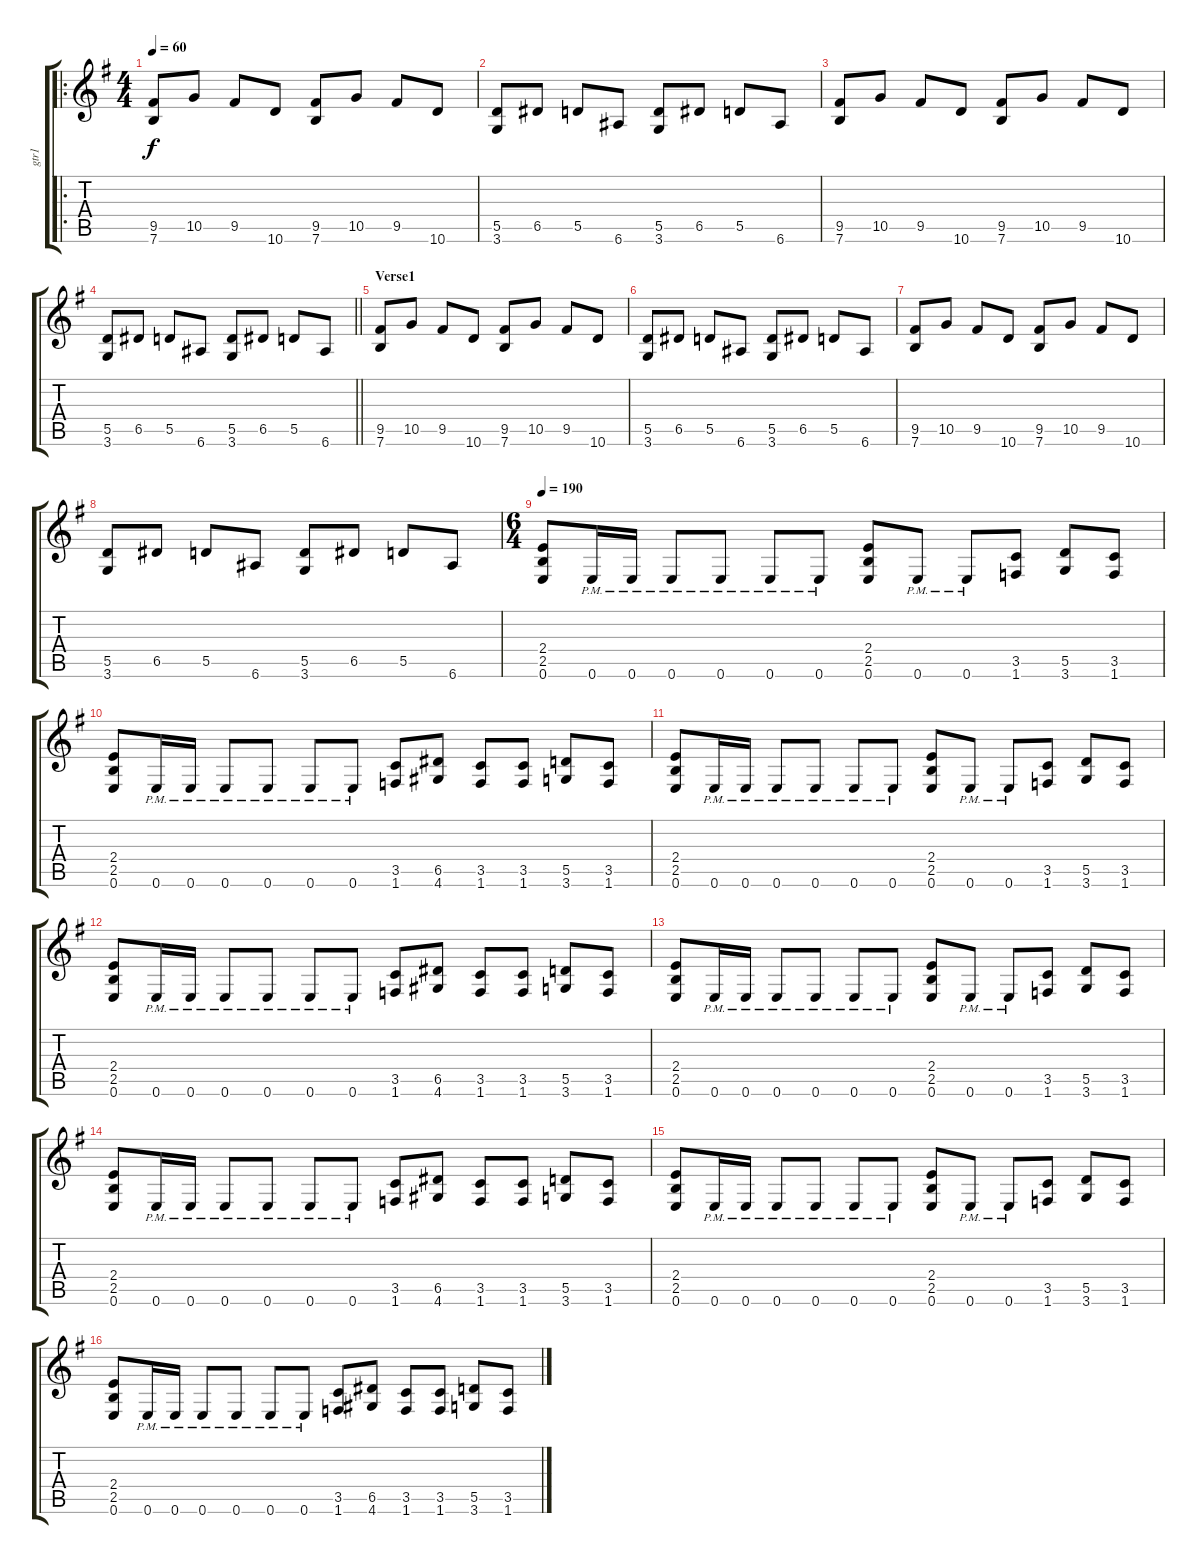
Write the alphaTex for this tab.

\track ("gtr1" "gtr1") {instrument overdrivenguitar}
\staff {score tabs}
\tuning (E4 B3 G3 D3 A2 E2) {hide}
\ro
\ts (4 4)
\tempo 60
\clef g2
\ks g
(9.5 7.6).8{dy f instrument overdrivenguitar} 10.5.8 9.5.8 10.6.8 (9.5 7.6).8 10.5.8 9.5.8 10.6.8 |
(5.5 3.6).8 6.5.8 5.5.8 6.6.8 (5.5 3.6).8 6.5.8 5.5.8 6.6.8 |
(9.5 7.6).8 10.5.8 9.5.8 10.6.8 (9.5 7.6).8 10.5.8 9.5.8 10.6.8 |
\barLineRight lightlight
(5.5 3.6).8 6.5.8 5.5.8 6.6.8 (5.5 3.6).8 6.5.8 5.5.8 6.6.8 |
\section ("" "Verse1")
(9.5 7.6).8 10.5.8 9.5.8 10.6.8 (9.5 7.6).8 10.5.8 9.5.8 10.6.8 |
(5.5 3.6).8 6.5.8 5.5.8 6.6.8 (5.5 3.6).8 6.5.8 5.5.8 6.6.8 |
(9.5 7.6).8 10.5.8 9.5.8 10.6.8 (9.5 7.6).8 10.5.8 9.5.8 10.6.8 |
(5.5 3.6).8 6.5.8 5.5.8 6.6.8 (5.5 3.6).8 6.5.8 5.5.8 6.6.8 |
\ts (6 4)
\tempo 190
(2.4 2.5 0.6).8 0.6{pm}.16 0.6{pm}.16 0.6{pm}.8 0.6{pm}.8 0.6{pm}.8 0.6{pm}.8 (2.4 2.5 0.6).8 0.6{pm}.8 0.6{pm}.8 (3.5 1.6).8 (5.5 3.6).8 (3.5 1.6).8 |
(2.4 2.5 0.6).8 0.6{pm}.16 0.6{pm}.16 0.6{pm}.8 0.6{pm}.8 0.6{pm}.8 0.6{pm}.8 (3.5 1.6).8 (6.5 4.6).8 (3.5 1.6).8 (3.5 1.6).8 (5.5 3.6).8 (3.5 1.6).8 |
(2.4 2.5 0.6).8 0.6{pm}.16 0.6{pm}.16 0.6{pm}.8 0.6{pm}.8 0.6{pm}.8 0.6{pm}.8 (2.4 2.5 0.6).8 0.6{pm}.8 0.6{pm}.8 (3.5 1.6).8 (5.5 3.6).8 (3.5 1.6).8 |
(2.4 2.5 0.6).8 0.6{pm}.16 0.6{pm}.16 0.6{pm}.8 0.6{pm}.8 0.6{pm}.8 0.6{pm}.8 (3.5 1.6).8 (6.5 4.6).8 (3.5 1.6).8 (3.5 1.6).8 (5.5 3.6).8 (3.5 1.6).8 |
(2.4 2.5 0.6).8 0.6{pm}.16 0.6{pm}.16 0.6{pm}.8 0.6{pm}.8 0.6{pm}.8 0.6{pm}.8 (2.4 2.5 0.6).8 0.6{pm}.8 0.6{pm}.8 (3.5 1.6).8 (5.5 3.6).8 (3.5 1.6).8 |
(2.4 2.5 0.6).8 0.6{pm}.16 0.6{pm}.16 0.6{pm}.8 0.6{pm}.8 0.6{pm}.8 0.6{pm}.8 (3.5 1.6).8 (6.5 4.6).8 (3.5 1.6).8 (3.5 1.6).8 (5.5 3.6).8 (3.5 1.6).8 |
(2.4 2.5 0.6).8 0.6{pm}.16 0.6{pm}.16 0.6{pm}.8 0.6{pm}.8 0.6{pm}.8 0.6{pm}.8 (2.4 2.5 0.6).8 0.6{pm}.8 0.6{pm}.8 (3.5 1.6).8 (5.5 3.6).8 (3.5 1.6).8 |
(2.4 2.5 0.6).8 0.6{pm}.16 0.6{pm}.16 0.6{pm}.8 0.6{pm}.8 0.6{pm}.8 0.6{pm}.8 (3.5 1.6).8 (6.5 4.6).8 (3.5 1.6).8 (3.5 1.6).8 (5.5 3.6).8 (3.5 1.6).8
